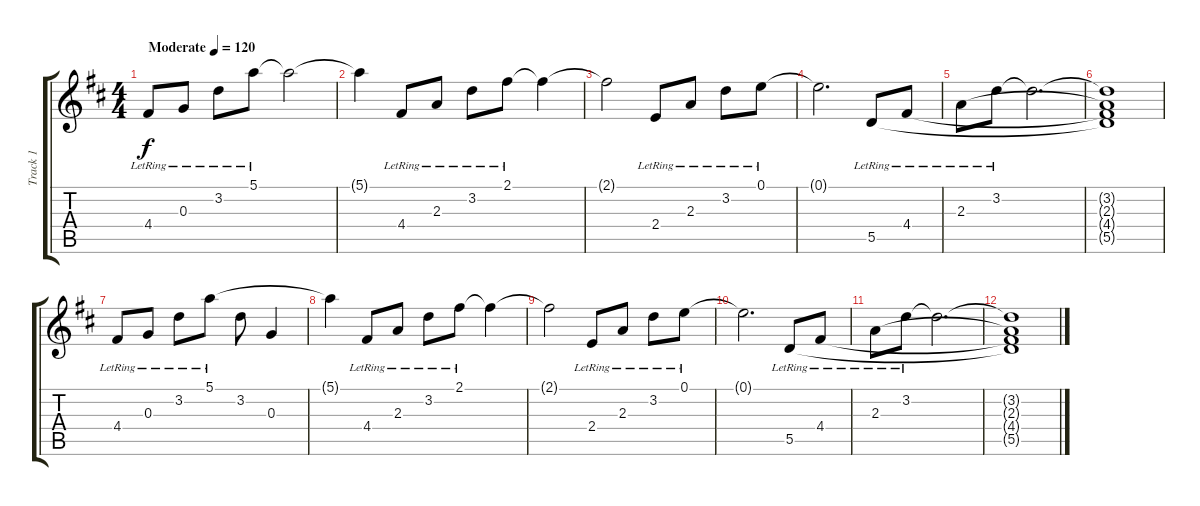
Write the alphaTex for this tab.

\track ("Track 1" "Track 1") {instrument acousticguitarsteel}
\staff {score tabs}
\tuning (E4 B3 G3 D3 A2 E2) {hide}
\ts (4 4)
\tempo (120 "Moderate")
\clef g2
\ks d
4.4{lr}.8{dy f instrument acousticguitarsteel} 0.3{lr}.8 3.2{lr}.8 5.1{lr}.8 5.1{t}.2 |
5.1{t}.4 4.4{lr}.8 2.3{lr}.8 3.2{lr}.8 2.1{lr}.8 2.1{t}.4 |
2.1{t}.2 2.4{lr}.8 2.3{lr}.8 3.2{lr}.8 0.1{lr}.8 |
0.1{t}.2{d} 5.5{lr}.8 4.4{lr}.8 |
2.3{lr}.8 3.2{lr}.8 3.2{t}.2{d} |
(3.2{t} 2.3{t} 4.4{t} 5.5{t}).1 |
4.4{lr}.8 0.3{lr}.8 3.2{lr}.8 5.1{lr}.8 3.2.8 0.3.4 |
5.1{t}.4 4.4{lr}.8 2.3{lr}.8 3.2{lr}.8 2.1{lr}.8 2.1{t}.4 |
2.1{t}.2 2.4{lr}.8 2.3{lr}.8 3.2{lr}.8 0.1{lr}.8 |
0.1{t}.2{d} 5.5{lr}.8 4.4{lr}.8 |
2.3{lr}.8 3.2{lr}.8 3.2{t}.2{d} |
(3.2{t} 2.3{t} 4.4{t} 5.5{t}).1
